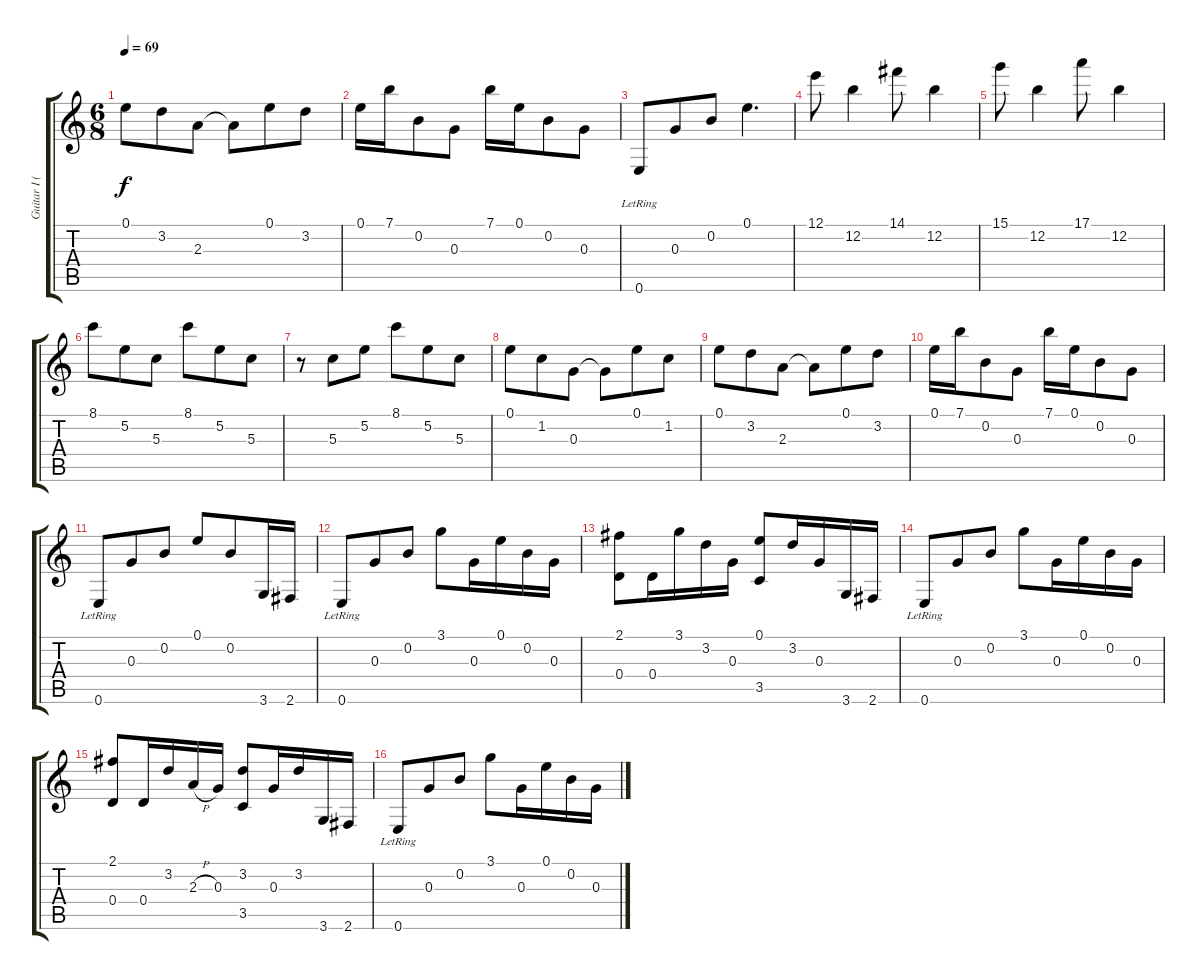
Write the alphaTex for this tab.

\track ("Guitar I (clean)" "Guitar I (") {instrument acousticguitarsteel}
\staff {score tabs}
\tuning (E4 B3 G3 D3 A2 E2) {hide}
\ts (6 8)
\tempo 69
\clef g2
\ks c
0.1.8{dy f} 3.2.8 2.3.8 2.3{t}.8 0.1.8 3.2.8 |
0.1.16 7.1.16 0.2.8 0.3.8 7.1.16 0.1.16 0.2.8 0.3.8 |
0.6{lr}.8 0.3.8 0.2.8 0.1.4{d} |
12.1.8 12.2.4 14.1.8 12.2.4 |
15.1.8 12.2.4 17.1.8 12.2.4 |
8.1.8 5.2.8 5.3.8 8.1.8 5.2.8 5.3.8 |
r.8 5.3.8 5.2.8 8.1.8 5.2.8 5.3.8 |
0.1.8 1.2.8 0.3.8 0.3{t}.8 0.1.8 1.2.8 |
0.1.8 3.2.8 2.3.8 2.3{t}.8 0.1.8 3.2.8 |
0.1.16 7.1.16 0.2.8 0.3.8 7.1.16 0.1.16 0.2.8 0.3.8 |
0.6{lr}.8 0.3.8 0.2.8 0.1.8 0.2.8 3.6.16 2.6.16 |
0.6{lr}.8 0.3.8 0.2.8 3.1.8 0.3.16 0.1.16 0.2.16 0.3.16 |
(2.1 0.4).8 0.4.16 3.1.16 3.2.16 0.3.16 (0.1 3.5).8 3.2.16 0.3.16 3.6.16 2.6.16 |
0.6{lr}.8 0.3.8 0.2.8 3.1.8 0.3.16 0.1.16 0.2.16 0.3.16 |
(2.1 0.4).8 0.4.16 3.2.16 2.3{h}.16 0.3.16 (3.2 3.5).8 0.3.16 3.2.16 3.6.16 2.6.16 |
0.6{lr}.8 0.3.8 0.2.8 3.1.8 0.3.16 0.1.16 0.2.16 0.3.16
